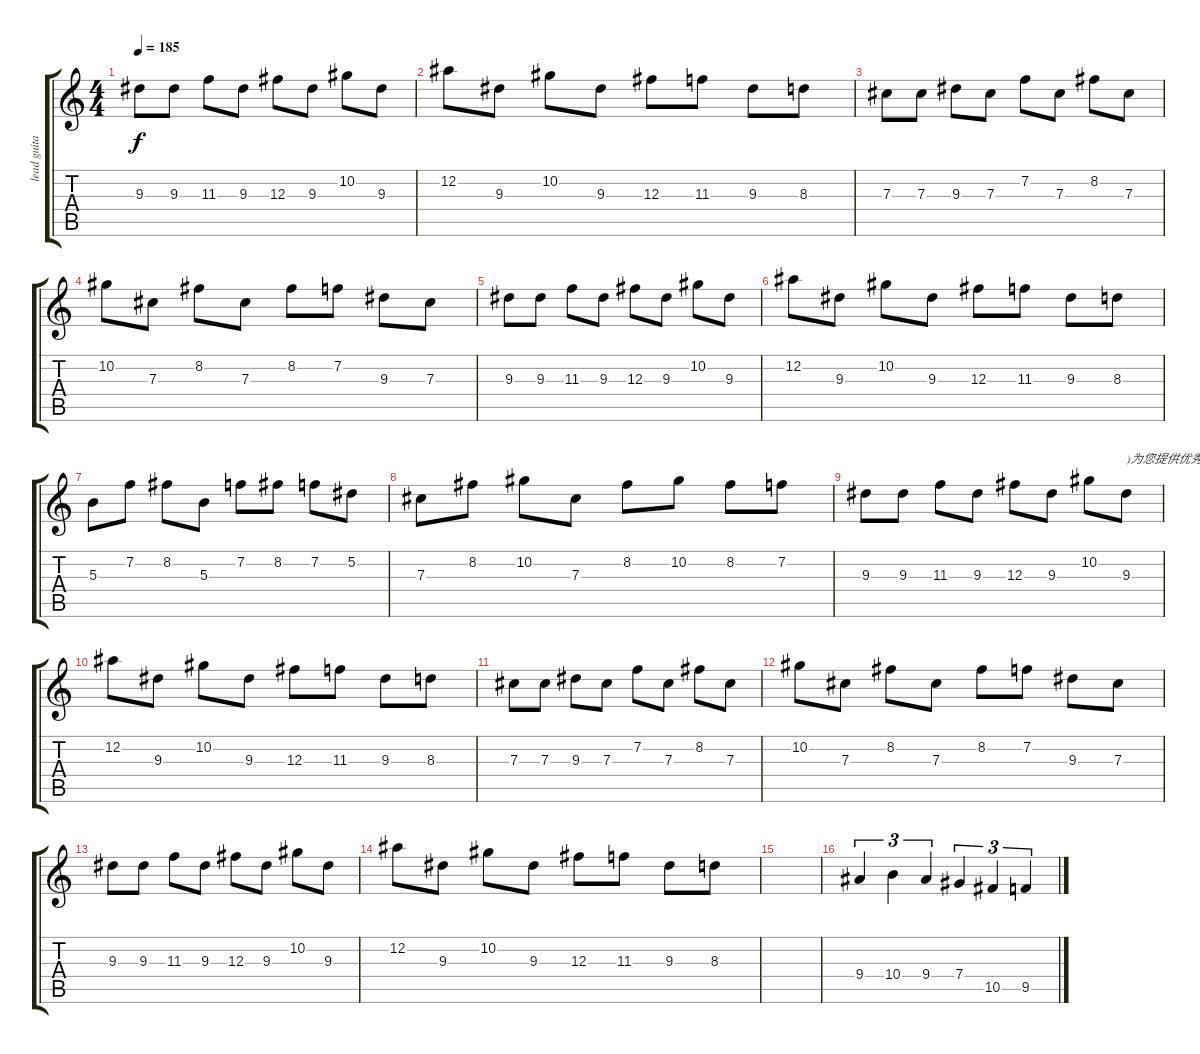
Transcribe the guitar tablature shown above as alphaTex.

\track ("lead guitar" "lead guita") {instrument distortionguitar}
\staff {score tabs}
\tuning (Eb4 Bb3 Gb3 Db3 Ab2 Eb2) {hide}
\ts (4 4)
\tempo 185
\clef g2
\ks c
9.3.8{dy f} 9.3.8 11.3.8 9.3.8 12.3.8 9.3.8 10.2.8 9.3.8 |
12.2.8 9.3.8 10.2.8 9.3.8 12.3.8 11.3.8 9.3.8 8.3.8 |
7.3.8 7.3.8 9.3.8 7.3.8 7.2.8 7.3.8 8.2.8 7.3.8 |
10.2.8 7.3.8 8.2.8 7.3.8 8.2.8 7.2.8 9.3.8 7.3.8 |
9.3.8 9.3.8 11.3.8 9.3.8 12.3.8 9.3.8 10.2.8 9.3.8 |
12.2.8 9.3.8 10.2.8 9.3.8 12.3.8 11.3.8 9.3.8 8.3.8 |
5.3.8 7.2.8 8.2.8 5.3.8 7.2.8 8.2.8 7.2.8 5.2.8 |
7.3.8 8.2.8 10.2.8 7.3.8 8.2.8 10.2.8 8.2.8 7.2.8 |
9.3.8 9.3.8 11.3.8 9.3.8 12.3.8 9.3.8 10.2.8 9.3.8{txt ")为您提供优秀的GTP!"} |
12.2.8 9.3.8 10.2.8 9.3.8 12.3.8 11.3.8 9.3.8 8.3.8 |
7.3.8 7.3.8 9.3.8 7.3.8 7.2.8 7.3.8 8.2.8 7.3.8 |
10.2.8 7.3.8 8.2.8 7.3.8 8.2.8 7.2.8 9.3.8 7.3.8 |
9.3.8 9.3.8 11.3.8 9.3.8 12.3.8 9.3.8 10.2.8 9.3.8 |
12.2.8 9.3.8 10.2.8 9.3.8 12.3.8 11.3.8 9.3.8 8.3.8 |
|
9.4.4{tu (3 2)} 10.4.4{tu (3 2)} 9.4.4{tu (3 2)} 7.4.4{tu (3 2)} 10.5.4{tu (3 2)} 9.5.4{tu (3 2)}
